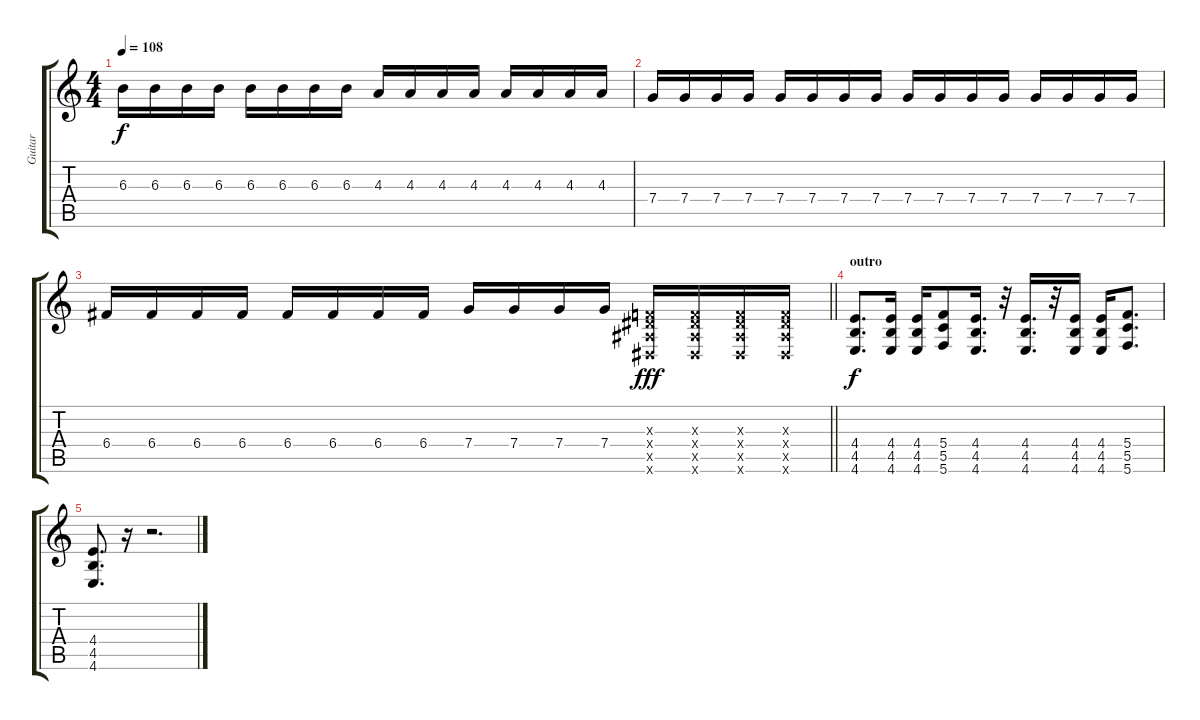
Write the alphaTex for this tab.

\track ("Guitar" "Guitar") {instrument distortionguitar}
\staff {score tabs}
\tuning (D4 A3 F3 C3 G2 C2) {hide}
\ts (4 4)
\tempo 108
\clef g2
\ks c
6.3.16{dy f} 6.3.16 6.3.16 6.3.16 6.3.16 6.3.16 6.3.16 6.3.16 4.3.16 4.3.16 4.3.16 4.3.16 4.3.16 4.3.16 4.3.16 4.3.16 |
7.4.16 7.4.16 7.4.16 7.4.16 7.4.16 7.4.16 7.4.16 7.4.16 7.4.16 7.4.16 7.4.16 7.4.16 7.4.16 7.4.16 7.4.16 7.4.16 |
\barLineRight lightlight
6.4.16 6.4.16 6.4.16 6.4.16 6.4.16 6.4.16 6.4.16 6.4.16 7.4.16 7.4.16 7.4.16 7.4.16 (0.3{x} 3.4{x} 3.5{x} 3.6{x}).16{dy fff} (0.3{x} 3.4{x} 3.5{x} 3.6{x}).16 (0.3{x} 3.4{x} 3.5{x} 3.6{x}).16 (0.3{x} 3.4{x} 3.5{x} 3.6{x}).16 |
\section ("" "outro")
(4.4 4.5 4.6).8{d dy f} (4.4 4.5 4.6).16 (4.4 4.5 4.6).16 (5.4 5.5 5.6).8 (4.4 4.5 4.6).16{d} r.32 (4.4 4.5 4.6).16{d} r.32 (4.4 4.5 4.6).16 (4.4 4.5 4.6).16 (5.4 5.5 5.6).8{d} |
(4.4 4.5 4.6).8{d} r.16 r.2{d}
